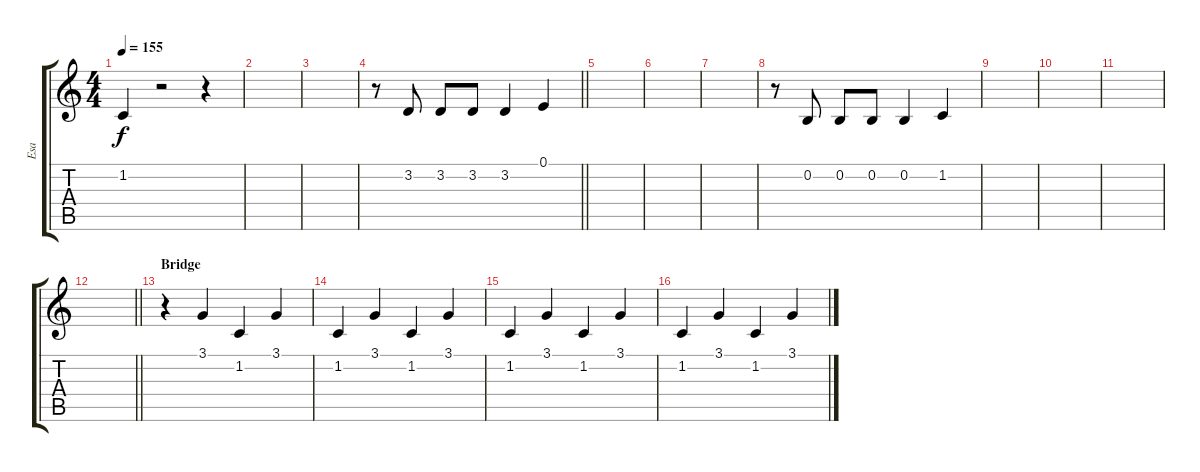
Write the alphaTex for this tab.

\track ("Esa" "Esa") {instrument lead2sawtooth}
\staff {score tabs}
\tuning (E4 B3 G3 D3 A2 E2) {hide}
\ts (4 4)
\tempo 155
\clef g2
\ks c
1.2{t}.4{dy f} r.2 r.4 |
|
|
\barLineRight lightlight
r.8 3.2.8 3.2.8 3.2.8 3.2.4 0.1.4 |
|
|
|
r.8 0.2.8 0.2.8 0.2.8 0.2.4 1.2.4 |
|
|
|
\barLineRight lightlight
|
\section ("" "Bridge")
r.4 3.1.4{volume 11} 1.2.4 3.1.4 |
1.2.4 3.1.4 1.2.4 3.1.4 |
1.2.4 3.1.4 1.2.4 3.1.4 |
1.2.4 3.1.4 1.2.4 3.1.4
